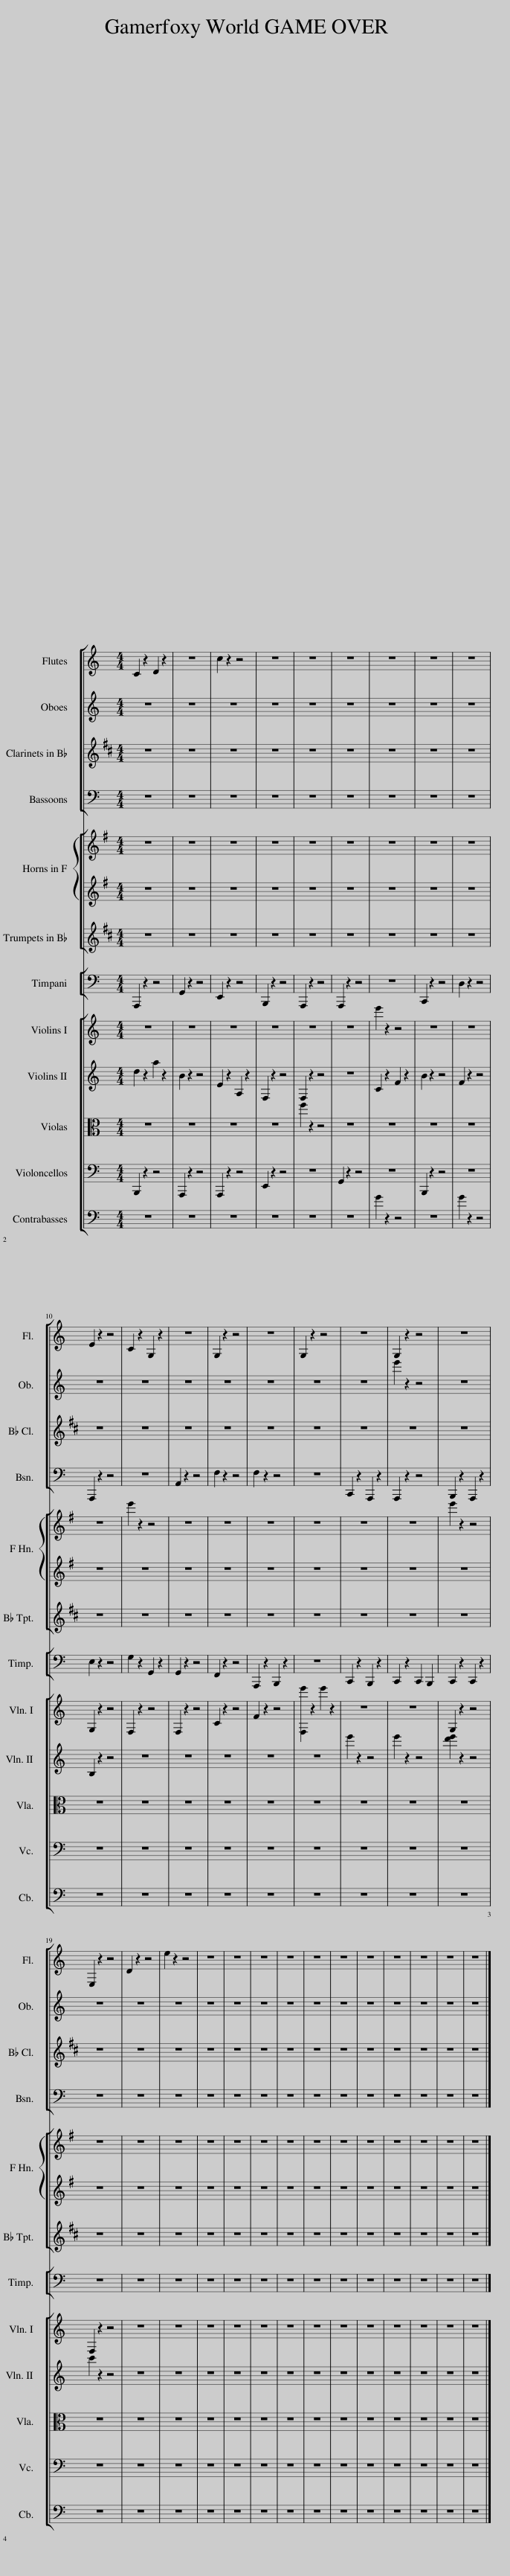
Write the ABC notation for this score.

X:1
%%score [ 1 2 3 ] [ 4 ] 5 [ 6 7 8 9 10 ]
L:1/8
M:4/4
I:linebreak $
K:C
V:1 treble
V:2 treble
V:3 bass
V:4 treble transpose=-7
V:5 bass
V:6 treble
V:7 treble
V:8 alto
V:9 bass
V:10 bass transpose=-12
V:1
 C2 z2 D2 z2 | z8 | c2 z2 z4 | z8 | z8 | %5
 z8 | z8 | z8 | z8 |$ E2 z2 z4 | %10
 C2 z2 G,2 z2 | z8 | G,2 z2 z4 | z8 | G,2 z2 z4 | %15
 z8 | G,2 z2 z4 | z8 |$ E,2 z2 z4 | D2 z2 z4 | %20
 e2 z2 z4 | z8 | z8 | z8 | z8 | %25
 z8 | z8 | z8 | z8 | z8 | %30
 z8 | z8 |] %32
V:2
 z8 | z8 | z8 | z8 | z8 | %5
 z8 | z8 | z8 | z8 |$ z8 | %10
 z8 | z8 | z8 | z8 | z8 | %15
 z8 | e'2 z2 z4 | z8 |$ z8 | z8 | %20
 z8 | z8 | z8 | z8 | z8 | %25
 z8 | z8 | z8 | z8 | z8 | %30
 z8 | z8 |] %32
V:3
 z8 | z8 | z8 | z8 | z8 | %5
 z8 | z8 | z8 | z8 |$ A,,,2 z2 z4 | %10
 z8 | A,,2 z2 z4 | F,2 z2 z4 | F,2 z2 z4 | z8 | %15
 C,,2 z2 A,,,2 z2 | A,,,2 z2 z4 | B,,,2 z2 A,,,2 z2 |$ z8 | z8 | %20
 z8 | z8 | z8 | z8 | z8 | %25
 z8 | z8 | z8 | z8 | z8 | %30
 z8 | z8 |] %32
V:4
[K:G] z8 | z8 | z8 | z8 | z8 | %5
 z8 | z8 | z8 | z8 |$ z8 | %10
 e'2 z2 z4 | z8 | z8 | z8 | z8 | %15
 z8 | z8 | e'2 z2 z4 |$ z8 | z8 | %20
 z8 | z8 | z8 | z8 | z8 | %25
 z8 | z8 | z8 | z8 | z8 | %30
 z8 | z8 |] %32
V:5
 A,,,2 z2 z4 | G,,2 z2 z4 | E,,2 z2 z4 | B,,,2 z2 z4 | A,,,2 z2 z4 | %5
 A,,,2 z2 z4 | z8 | C,,2 z2 z4 | D,2 z2 z4 |$ E,2 z2 z4 | %10
 G,2 z2 G,,2 z2 | G,,2 z2 z4 | F,,2 z2 z4 | A,,,2 z2 B,,,2 z2 | z8 | %15
 C,,2 z2 B,,,2 z2 | C,,2 z2 C,,2 B,,,2 | C,,2 z2 C,,2 z2 |$ z8 | z8 | %20
 z8 | z8 | z8 | z8 | z8 | %25
 z8 | z8 | z8 | z8 | z8 | %30
 z8 | z8 |] %32
V:6
 z8 | z8 | z8 | z8 | z8 | %5
 z8 | e'2 z2 z4 | z8 | z8 |$ G,2 z2 z4 | %10
 F,2 z2 z4 | F,2 z2 z4 | C2 z2 z4 | F2 z2 z4 | [F,e']2 z2 e'2 z2 | %15
 z8 | z8 | G,2 z2 z4 |$ F,2 z2 z4 | z8 | %20
 z8 | z8 | z8 | z8 | z8 | %25
 z8 | z8 | z8 | z8 | z8 | %30
 z8 | z8 |] %32
V:7
 d2 z2 a2 z2 | B2 z2 z4 | E2 z2 A,2 z2 | F,2 z2 z4 | F,2 z2 z4 | %5
 z8 | C2 z2 F2 z2 | B2 z2 z4 | F2 z2 z4 |$ B,2 z2 z4 | %10
 z8 | z8 | z8 | z8 | z8 | %15
 e'2 z2 z4 | e'2 z2 z4 | [d'e']2 z2 z4 |$ c'2 z2 z4 | z8 | %20
 z8 | z8 | z8 | z8 | z8 | %25
 z8 | z8 | z8 | z8 | z8 | %30
 z8 | z8 |] %32
V:8
 z8 | z8 | z8 | z8 | f2 z2 z4 | %5
 z8 | z8 | z8 | z8 |$ z8 | %10
 z8 | z8 | z8 | z8 | z8 | %15
 z8 | z8 | z8 |$ z8 | z8 | %20
 z8 | z8 | z8 | z8 | z8 | %25
 z8 | z8 | z8 | z8 | z8 | %30
 z8 | z8 |] %32
V:9
 B,,,2 z2 z4 | A,,,2 z2 z4 | A,,,2 z2 z4 | E,,2 z2 z4 | z8 | %5
 G,,2 z2 z4 | z8 | B,,,2 z2 z4 | z8 |$ z8 | %10
 z8 | z8 | z8 | z8 | z8 | %15
 z8 | z8 | z8 |$ z8 | z8 | %20
 z8 | z8 | z8 | z8 | z8 | %25
 z8 | z8 | z8 | z8 | z8 | %30
 z8 | z8 |] %32
V:10
 z8 | z8 | z8 | z8 | z8 | %5
 z8 | G2 z2 z4 | z8 | G2 z2 z4 |$ z8 | %10
 z8 | z8 | z8 | z8 | z8 | %15
 z8 | z8 | z8 |$ z8 | z8 | %20
 z8 | z8 | z8 | z8 | z8 | %25
 z8 | z8 | z8 | z8 | z8 | %30
 z8 | z8 |] %32
